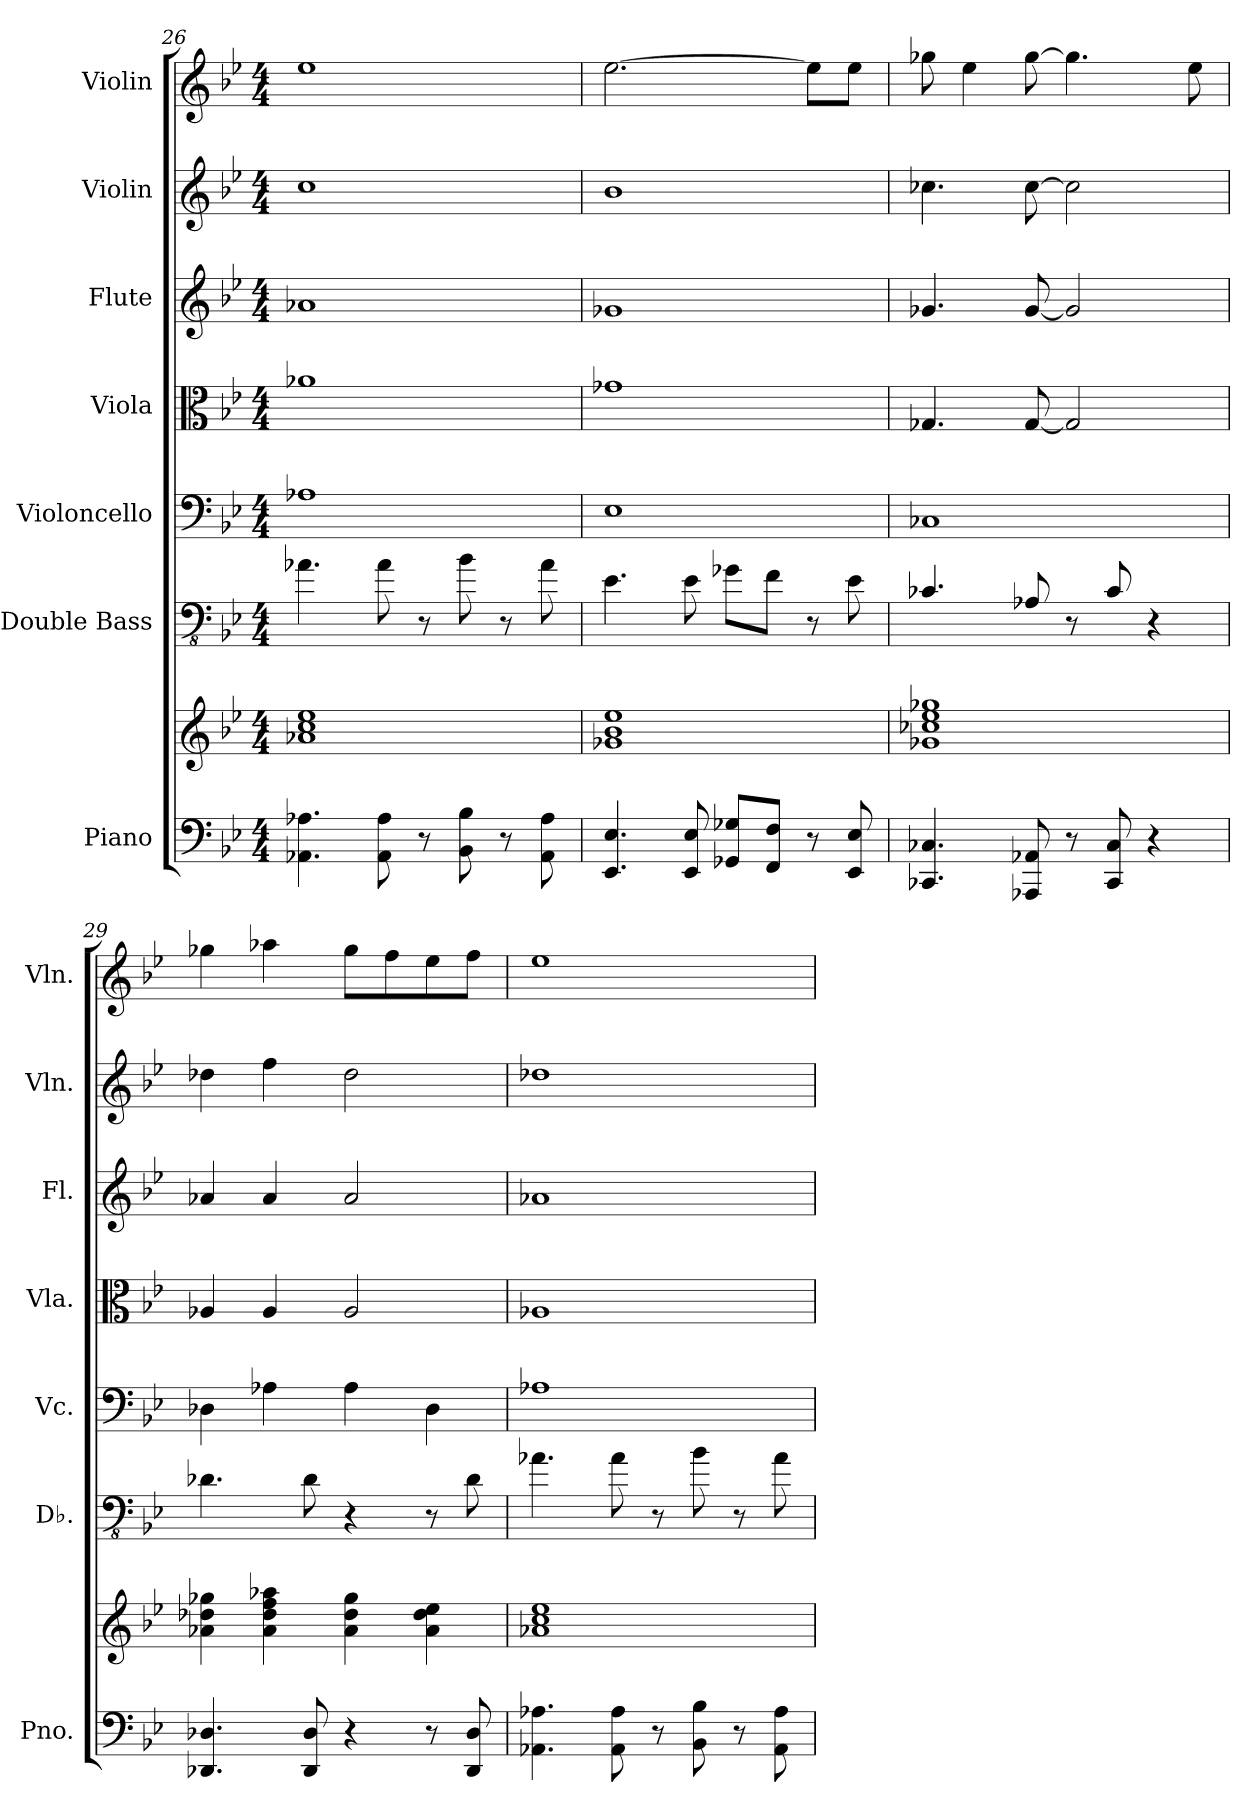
**kern	**kern	**kern	**kern	**kern	**kern	**kern	**kern
*part7	*part7	*part6	*part5	*part4	*part3	*part2	*part1
*staff8	*staff7	*staff6	*staff5	*staff4	*staff3	*staff2	*staff1
*I"Piano	*	*I"Double Bass	*I"Violoncello	*I"Viola	*I"Flute	*I"Violin	*I"Violin
*I'Pno.	*	*I'Db.	*I'Vc.	*I'Vla.	*I'Fl.	*I'Vln.	*I'Vln.
*clefF4	*clefG2	*clefFv4	*clefF4	*clefC3	*clefG2	*clefG2	*clefG2
*	*	*ITrd7c12	*	*	*	*	*
*k[b-e-]	*k[b-e-]	*k[b-e-]	*k[b-e-]	*k[b-e-]	*k[b-e-]	*k[b-e-]	*k[b-e-]
*M4/4	*M4/4	*M4/4	*M4/4	*M4/4	*M4/4	*M4/4	*M4/4
=26	=26	=26	=26	=26	=26	=26	=26
4.AA-X\ 4.A-X\	1a-X 1cc 1ee-	4.AA-X\	1A-X	1a-X	1a-X	1cc	1ee-
8AA-\ 8A-\	.	8AA-\	.	.	.	.	.
8r	.	8r	.	.	.	.	.
8BB-\ 8B-\	.	8BB-\	.	.	.	.	.
8r	.	8r	.	.	.	.	.
8AA-\ 8A-\	.	8AA-\	.	.	.	.	.
=27	=27	=27	=27	=27	=27	=27	=27
4.EE-/ 4.E-/	1g-X 1b- 1ee-	4.EE-\	1E-	1g-X	1g-X	1b-	[2.ee-\
8EE-/ 8E-/	.	8EE-\	.	.	.	.	.
8GG-X/ 8G-X/L	.	8GG-X\L	.	.	.	.	.
8FF/ 8F/J	.	8FF\J	.	.	.	.	.
8r	.	8r	.	.	.	.	8ee-\L]
8EE-/ 8E-/	.	8EE-\	.	.	.	.	8ee-\J
!!LO:PB:g=z
=28	=28	=28	=28	=28	=28	=28	=28
4.CC-X/ 4.C-X/	1g-X 1cc-X 1ee- 1gg-X	4.CC-X/	1C-X	4.G-X/	4.g-X/	4.cc-X\	8gg-X\
.	.	.	.	.	.	.	4ee-\
8AAA-X/ 8AA-X/	.	8AAA-X/	.	[8G-/	[8g-/	[8cc-\	[8gg-\
8r	.	8r	.	2G-/]	2g-/]	2cc-\]	4.gg-\]
8CC-/ 8C-/	.	8CC-/	.	.	.	.	.
4r	.	4r	.	.	.	.	.
.	.	.	.	.	.	.	8ee-\
=29	=29	=29	=29	=29	=29	=29	=29
4.DD-X/ 4.D-X/	4a-X\ 4dd-X\ 4gg-X\	4.DD-X\	4D-X\	4A-X/	4a-X/	4dd-X\	4gg-X\
.	4a-\ 4dd-\ 4ff\ 4aa-X\	.	4A-X\	4A-/	4a-/	4ff\	4aa-X\
8DD-/ 8D-/	.	8DD-\	.	.	.	.	.
4r	4a-\ 4dd-\ 4gg-\	4r	4A-\	2A-/	2a-/	2dd-\	8gg-\L
.	.	.	.	.	.	.	8ff\
8r	4a-\ 4dd-\ 4ee-\	8r	4D-\	.	.	.	8ee-\
8DD-/ 8D-/	.	8DD-\	.	.	.	.	8ff\J
=30	=30	=30	=30	=30	=30	=30	=30
4.AA-X\ 4.A-X\	1a-X 1cc 1ee-	4.AA-X\	1A-X	1A-X	1a-X	1dd-X	1ee-
8AA-\ 8A-\	.	8AA-\	.	.	.	.	.
8r	.	8r	.	.	.	.	.
8BB-\ 8B-\	.	8BB-\	.	.	.	.	.
8r	.	8r	.	.	.	.	.
8AA-\ 8A-\	.	8AA-\	.	.	.	.	.
=	=	=	=	=	=	=	=
*-	*-	*-	*-	*-	*-	*-	*-
